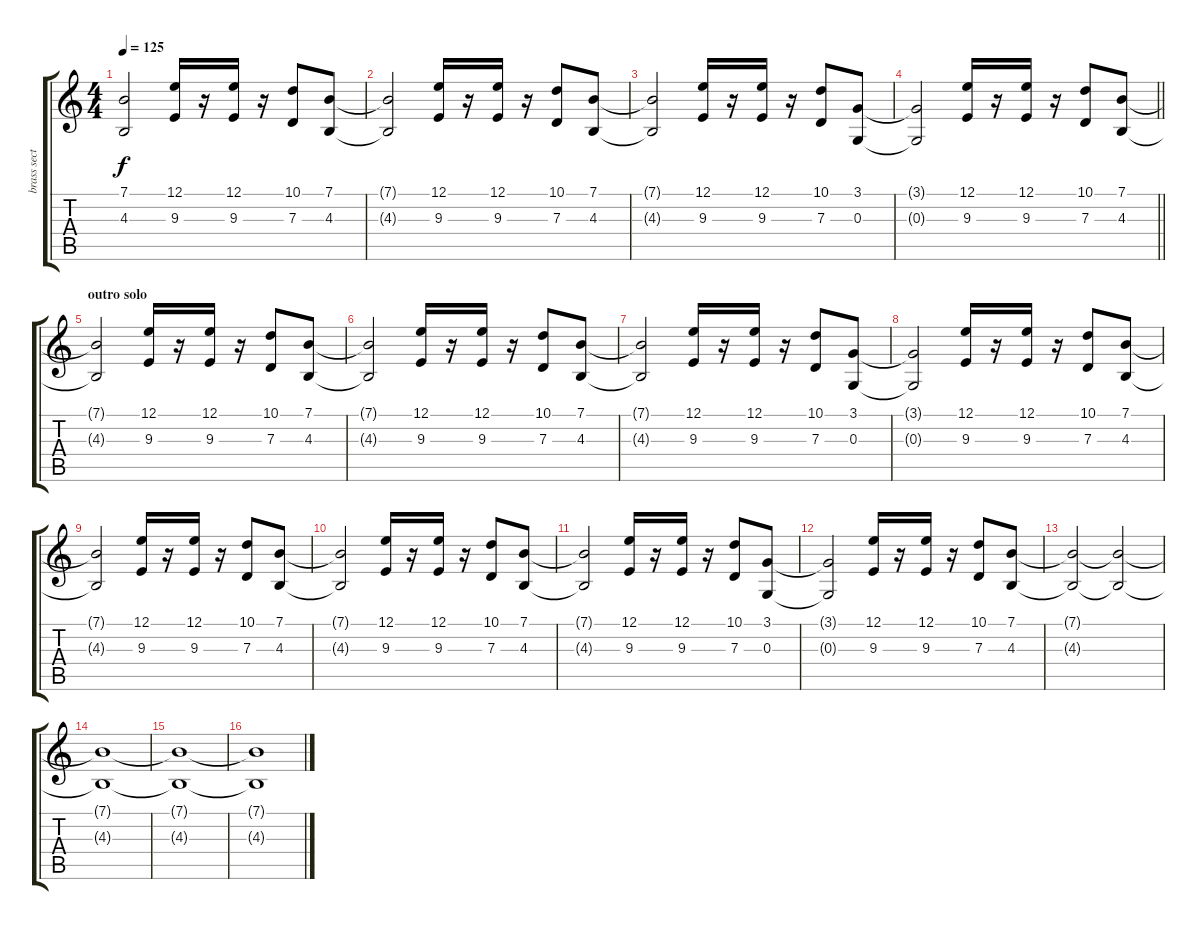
\track ("brass section" "brass sect") {instrument brasssection}
\staff {score tabs}
\tuning (E4 B3 G3 D3 A2 E2) {hide}
\ts (4 4)
\tempo 125
\clef g2
\ks c
(7.1{t} 4.3{t}).2{dy f} (12.1 9.3).16 r.16 (12.1 9.3).16 r.16 (10.1 7.3).8 (7.1 4.3).8 |
(7.1{t} 4.3{t}).2 (12.1 9.3).16 r.16 (12.1 9.3).16 r.16 (10.1 7.3).8 (7.1 4.3).8 |
(7.1{t} 4.3{t}).2 (12.1 9.3).16 r.16 (12.1 9.3).16 r.16 (10.1 7.3).8 (3.1 0.3).8 |
\barLineRight lightlight
(3.1{t} 0.3{t}).2 (12.1 9.3).16 r.16 (12.1 9.3).16 r.16 (10.1 7.3).8 (7.1 4.3).8 |
\section ("" "outro solo")
(7.1{t} 4.3{t}).2 (12.1 9.3).16 r.16 (12.1 9.3).16 r.16 (10.1 7.3).8 (7.1 4.3).8 |
(7.1{t} 4.3{t}).2 (12.1 9.3).16 r.16 (12.1 9.3).16 r.16 (10.1 7.3).8 (7.1 4.3).8 |
(7.1{t} 4.3{t}).2 (12.1 9.3).16 r.16 (12.1 9.3).16 r.16 (10.1 7.3).8 (3.1 0.3).8 |
(3.1{t} 0.3{t}).2 (12.1 9.3).16 r.16 (12.1 9.3).16 r.16 (10.1 7.3).8 (7.1 4.3).8 |
(7.1{t} 4.3{t}).2 (12.1 9.3).16 r.16 (12.1 9.3).16 r.16 (10.1 7.3).8 (7.1 4.3).8 |
(7.1{t} 4.3{t}).2 (12.1 9.3).16 r.16 (12.1 9.3).16 r.16 (10.1 7.3).8 (7.1 4.3).8 |
(7.1{t} 4.3{t}).2 (12.1 9.3).16 r.16 (12.1 9.3).16 r.16 (10.1 7.3).8 (3.1 0.3).8 |
(3.1{t} 0.3{t}).2 (12.1 9.3).16 r.16 (12.1 9.3).16 r.16 (10.1 7.3).8 (7.1 4.3).8 |
(7.1{t} 4.3{t}).2 (7.1{t} 4.3{t}).2 |
(7.1{t} 4.3{t}).1 |
(7.1{t} 4.3{t}).1 |
(7.1{t} 4.3{t}).1
